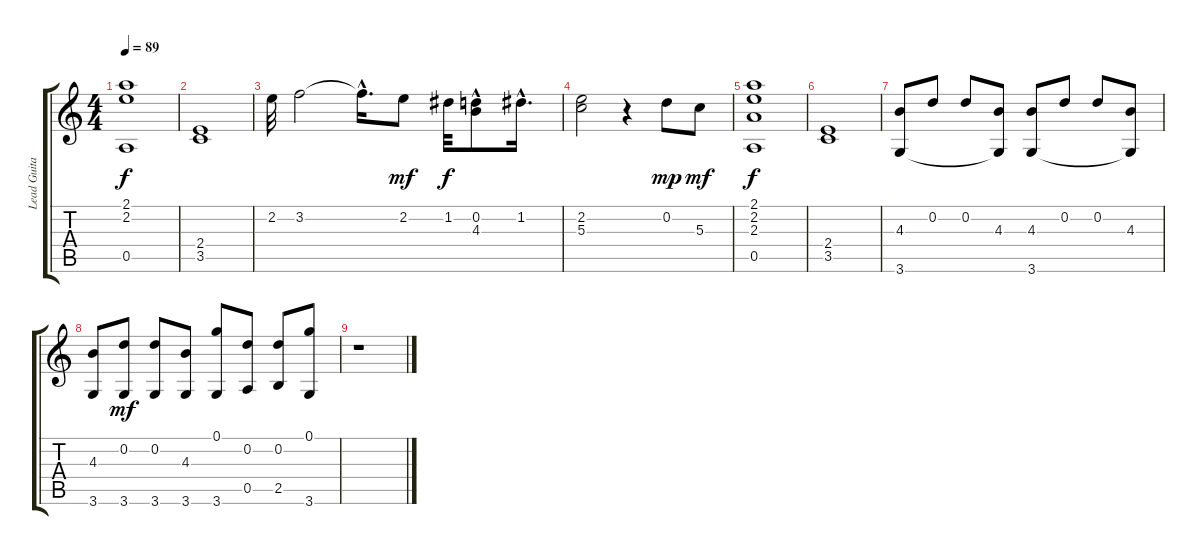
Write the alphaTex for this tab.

\track ("Lead Guitar" "Lead Guita") {instrument acousticguitarnylon}
\staff {score tabs}
\tuning (G4 D4 G3 D3 A2 E2) {hide}
\ts (4 4)
\tempo 89
\clef g2
\ks c
(2.1 2.2 0.5).1{dy f} |
(2.4 3.5).1 |
2.2.32 3.2.2 3.2{hac t}.16{d} 2.2.8{dy mf} 1.2.32{dy f} (0.2{hac} 4.3{hac}).8 1.2{hac}.16{d} |
(2.2 5.3).2 r.4 0.2.8{dy mp} 5.3.8{dy mf} |
(2.1 2.2 2.3 0.5).1{dy f} |
(2.4 3.5).1 |
(4.3 3.6).8 0.2.8 0.2.8 (4.3 3.6{t}).8 (4.3 3.6).8 0.2.8 0.2.8 (4.3 3.6{t}).8 |
(4.3 3.6).8 (0.2 3.6).8{dy mf} (0.2 3.6).8 (4.3 3.6).8 (0.1 3.6).8 (0.2 0.5).8 (0.2 2.5).8 (0.1 3.6).8 |
r.1
